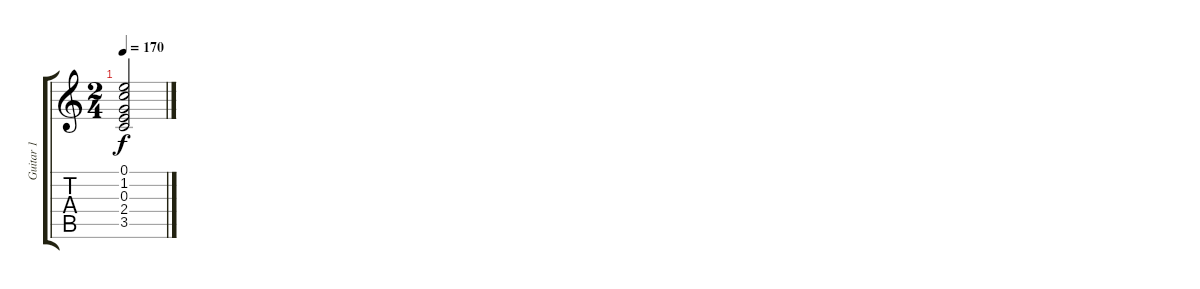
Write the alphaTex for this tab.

\track ("Guitar 1" "Guitar 1") {instrument acousticguitarsteel}
\staff {score tabs}
\tuning (E4 B3 G3 D3 A2 E2) {hide}
\ts (2 4)
\tempo 170
\clef g2
\ks c
(0.1{t} 1.2{t} 0.3{t} 2.4{t} 3.5{t}).2{dy f}
